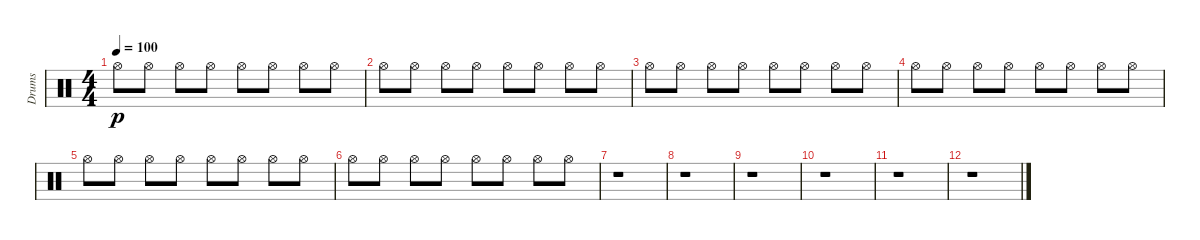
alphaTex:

\track ("Drums" "Drums") {instrument percussion}
\staff {score}
\articulation defaults
\ts (4 4)
\tempo 100
\clef neutral
\ks c "Hi-Hat (open)".8{dy p} "Hi-Hat (open)".8 "Hi-Hat (open)".8 "Hi-Hat (open)".8 "Hi-Hat (open)".8 "Hi-Hat (open)".8 "Hi-Hat (open)".8 "Hi-Hat (open)".8
|
"Hi-Hat (open)".8 "Hi-Hat (open)".8 "Hi-Hat (open)".8 "Hi-Hat (open)".8 "Hi-Hat (open)".8 "Hi-Hat (open)".8 "Hi-Hat (open)".8 "Hi-Hat (open)".8 |
"Hi-Hat (open)".8 "Hi-Hat (open)".8 "Hi-Hat (open)".8 "Hi-Hat (open)".8 "Hi-Hat (open)".8 "Hi-Hat (open)".8 "Hi-Hat (open)".8 "Hi-Hat (open)".8 |
"Hi-Hat (open)".8 "Hi-Hat (open)".8 "Hi-Hat (open)".8 "Hi-Hat (open)".8 "Hi-Hat (open)".8 "Hi-Hat (open)".8 "Hi-Hat (open)".8 "Hi-Hat (open)".8 |
"Hi-Hat (open)".8 "Hi-Hat (open)".8 "Hi-Hat (open)".8 "Hi-Hat (open)".8 "Hi-Hat (open)".8 "Hi-Hat (open)".8 "Hi-Hat (open)".8 "Hi-Hat (open)".8 |
"Hi-Hat (open)".8 "Hi-Hat (open)".8 "Hi-Hat (open)".8 "Hi-Hat (open)".8 "Hi-Hat (open)".8 "Hi-Hat (open)".8 "Hi-Hat (open)".8 "Hi-Hat (open)".8 |
r.1 |
r.1 |
r.1 |
r.1 |
r.1 |
r.1
